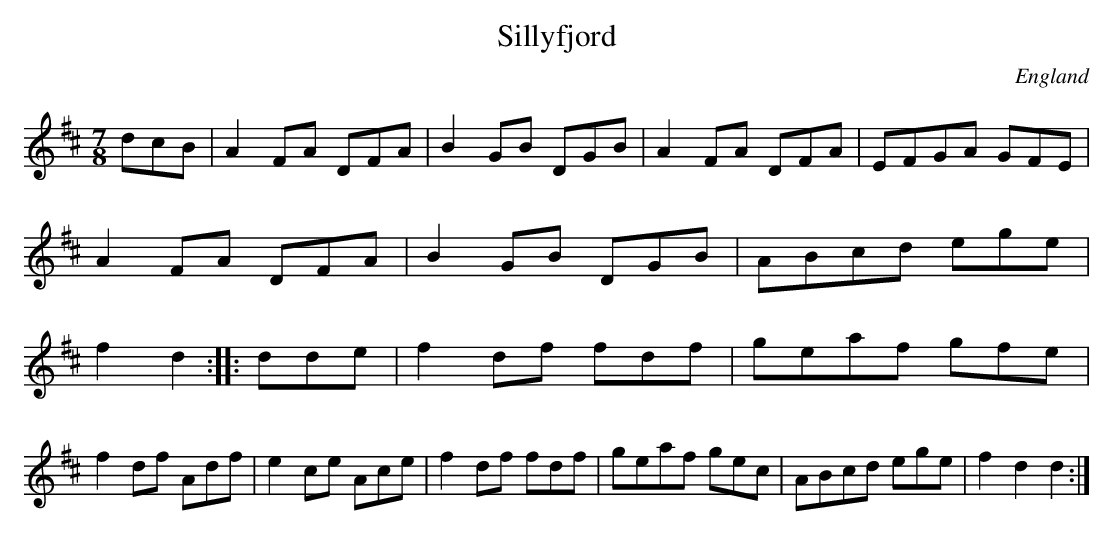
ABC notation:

X:1
T:Sillyfjord
M:7/8
O:England
K:D major
dcB|\
A2FA DFA|B2GB DGB|A2FA DFA|EFGA GFE|\
A2FA DFA|B2GB DGB|ABcd ege|f2d2 ::\
dde|\
f2df fdf|geaf gfe|
f2df Adf|e2ce Ace|\
f2df fdf|geaf gec|\
ABcd ege|f2d2 d2:|
